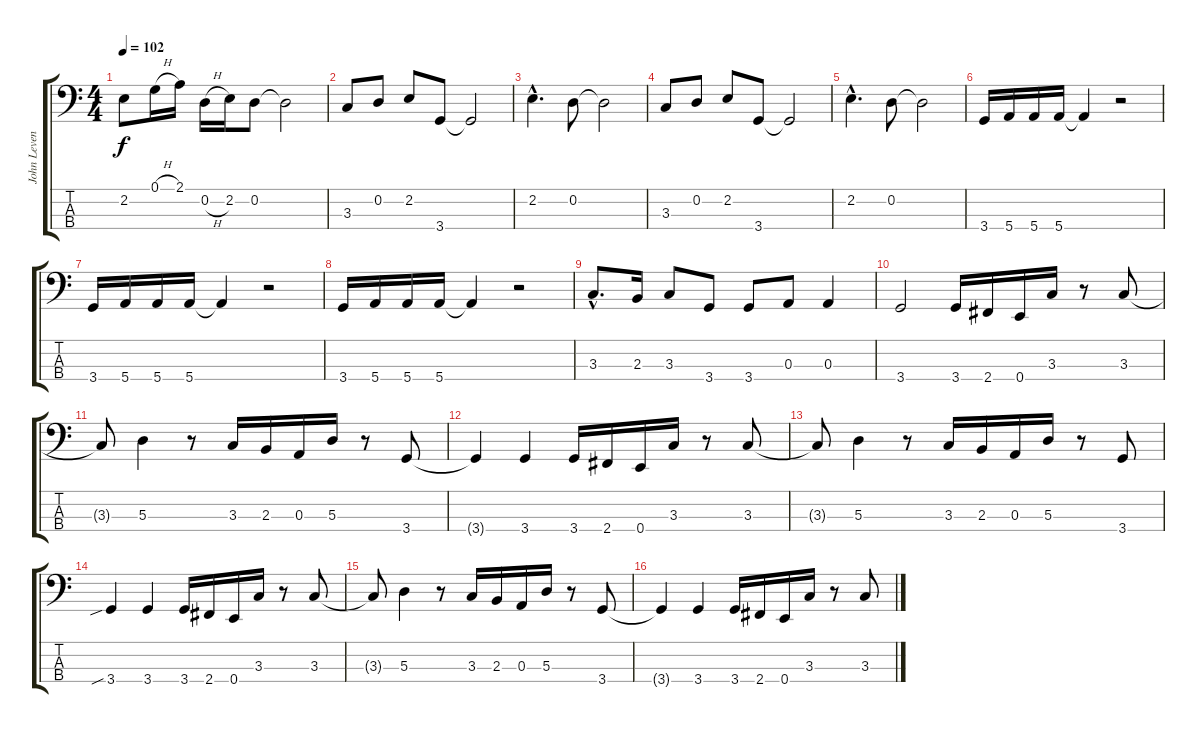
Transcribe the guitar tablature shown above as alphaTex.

\track ("John Leven Bass" "John Leven") {instrument electricbasspick}
\staff {score tabs}
\tuning (G2 D2 A1 E1) {hide}
\ts (4 4)
\tempo 102
\clef f4
\ks c
2.2.8{dy f} 0.1{h}.16 2.1.16 0.2{h}.16 2.2.16 0.2.8 0.2{t}.2 |
3.3.8 0.2.8 2.2.8 3.4.8 3.4{t}.2 |
2.2{hac}.4{d} 0.2.8 0.2{t}.2 |
3.3.8 0.2.8 2.2.8 3.4.8 3.4{t}.2 |
2.2{hac}.4{d} 0.2.8 0.2{t}.2 |
3.4.16 5.4.16 5.4.16 5.4.16 5.4{t}.4 r.2 |
3.4.16 5.4.16 5.4.16 5.4.16 5.4{t}.4 r.2 |
3.4.16 5.4.16 5.4.16 5.4.16 5.4{t}.4 r.2 |
3.3{hac}.8{d} 2.3.16 3.3.8 3.4.8 3.4.8 0.3.8 0.3.4 |
3.4.2 3.4.16 2.4.16 0.4.16 3.3.16 r.8 3.3.8 |
3.3{t}.8 5.3.4 r.8 3.3.16 2.3.16 0.3.16 5.3.16 r.8 3.4.8 |
3.4{t}.4 3.4.4 3.4.16 2.4.16 0.4.16 3.3.16 r.8 3.3.8 |
3.3{t}.8 5.3.4 r.8 3.3.16 2.3.16 0.3.16 5.3.16 r.8 3.4.8 |
3.4{sib}.4 3.4.4 3.4.16 2.4.16 0.4.16 3.3.16 r.8 3.3.8 |
3.3{t}.8 5.3.4 r.8 3.3.16 2.3.16 0.3.16 5.3.16 r.8 3.4.8 |
3.4{t}.4 3.4.4 3.4.16 2.4.16 0.4.16 3.3.16 r.8 3.3.8
